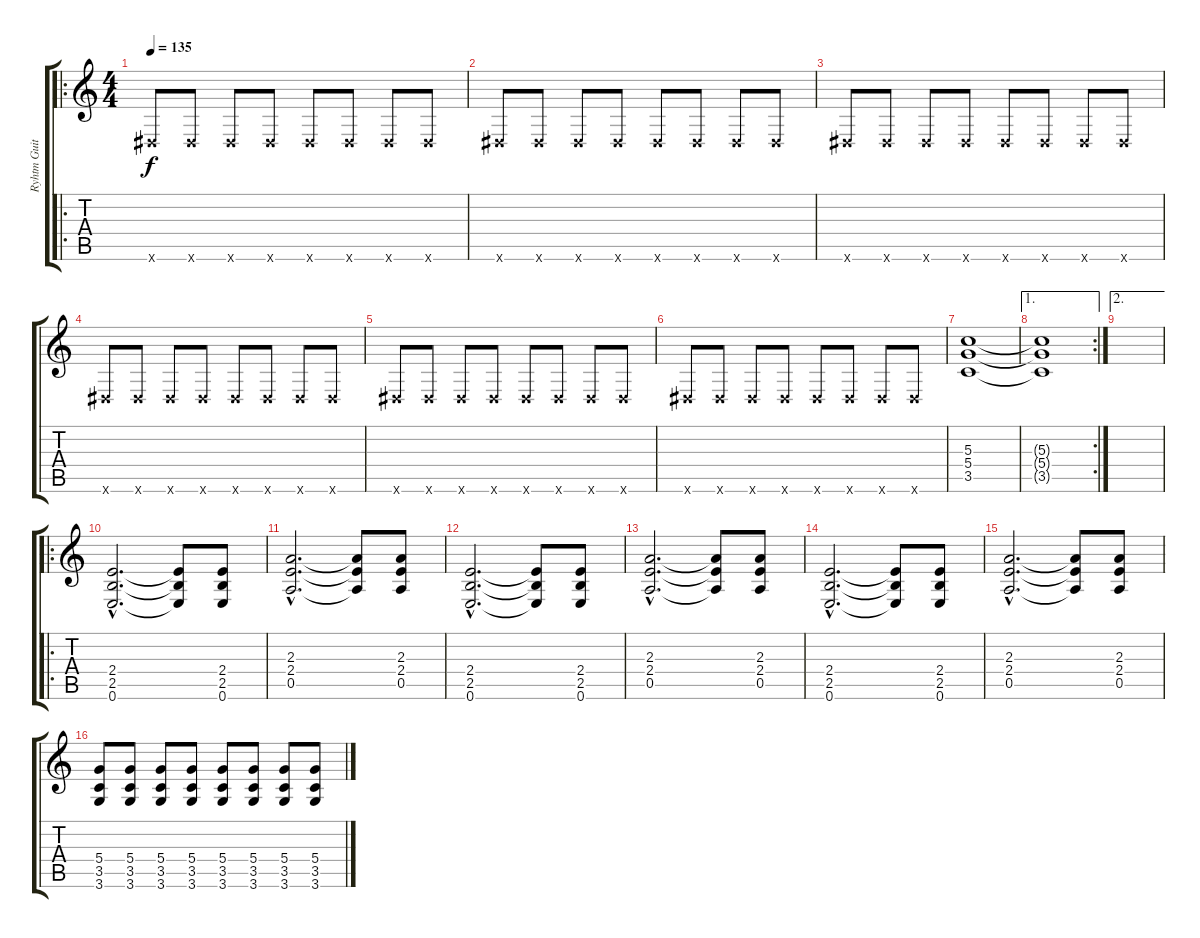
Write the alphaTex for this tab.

\track ("Ryhtm Guitar" "Ryhtm Guit") {instrument overdrivenguitar}
\staff {score tabs}
\tuning (E4 B3 G3 D3 A2 E2) {hide}
\ro
\ts (4 4)
\tempo 135
\clef g2
\ks c
-1.6{x}.8{dy f} -1.6{x}.8 -1.6{x}.8 -1.6{x}.8 -1.6{x}.8 -1.6{x}.8 -1.6{x}.8 -1.6{x}.8 |
-1.6{x}.8 -1.6{x}.8 -1.6{x}.8 -1.6{x}.8 -1.6{x}.8 -1.6{x}.8 -1.6{x}.8 -1.6{x}.8 |
-1.6{x}.8 -1.6{x}.8 -1.6{x}.8 -1.6{x}.8 -1.6{x}.8 -1.6{x}.8 -1.6{x}.8 -1.6{x}.8 |
-1.6{x}.8 -1.6{x}.8 -1.6{x}.8 -1.6{x}.8 -1.6{x}.8 -1.6{x}.8 -1.6{x}.8 -1.6{x}.8 |
-1.6{x}.8 -1.6{x}.8 -1.6{x}.8 -1.6{x}.8 -1.6{x}.8 -1.6{x}.8 -1.6{x}.8 -1.6{x}.8 |
-1.6{x}.8 -1.6{x}.8 -1.6{x}.8 -1.6{x}.8 -1.6{x}.8 -1.6{x}.8 -1.6{x}.8 -1.6{x}.8 |
(5.3 5.4 3.5).1 |
\ae 1
\rc 2
(5.3{t} 5.4{t} 3.5{t}).1 |
\ae 2
|
\ro
(2.4{hac} 2.5{hac} 0.6{hac}).2{d} (2.4{t} 2.5{t} 0.6{t}).8 (2.4 2.5 0.6).8 |
(2.3{hac} 2.4{hac} 0.5{hac}).2{d} (2.3{t} 2.4{t} 0.5{t}).8 (2.3 2.4 0.5).8 |
(2.4{hac} 2.5{hac} 0.6{hac}).2{d} (2.4{t} 2.5{t} 0.6{t}).8 (2.4 2.5 0.6).8 |
(2.3{hac} 2.4{hac} 0.5{hac}).2{d} (2.3{t} 2.4{t} 0.5{t}).8 (2.3 2.4 0.5).8 |
(2.4{hac} 2.5{hac} 0.6{hac}).2{d} (2.4{t} 2.5{t} 0.6{t}).8 (2.4 2.5 0.6).8 |
(2.3{hac} 2.4{hac} 0.5{hac}).2{d} (2.3{t} 2.4{t} 0.5{t}).8 (2.3 2.4 0.5).8 |
(5.4 3.5 3.6).8 (5.4 3.5 3.6).8 (5.4 3.5 3.6).8 (5.4 3.5 3.6).8 (5.4 3.5 3.6).8 (5.4 3.5 3.6).8 (5.4 3.5 3.6).8 (5.4 3.5 3.6).8
